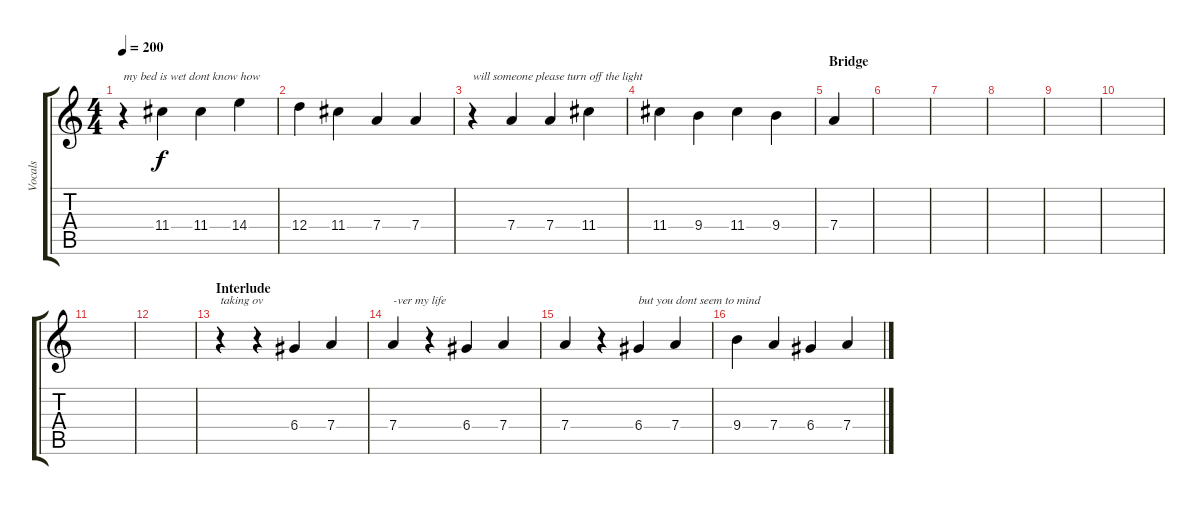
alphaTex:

\track ("Vocals" "Vocals") {instrument distortionguitar}
\staff {score tabs}
\tuning (E4 B3 G3 D3 A2 E2) {hide}
\ts (4 4)
\tempo 200
\clef g2
\ks c
r.4{txt "my bed is wet dont know how" dy f} 11.4.4 11.4.4 14.4.4 |
12.4.4 11.4.4 7.4.4 7.4.4 |
r.4{txt "will someone please turn off the light"} 7.4.4 7.4.4 11.4.4 |
11.4.4 9.4.4 11.4.4 9.4.4 |
\section ("" "Bridge")
7.4.4 |
|
|
|
|
|
|
|
\section ("" "Interlude")
r.4{txt "taking ov"} r.4 6.4.4 7.4.4 |
7.4.4{txt "-ver my life"} r.4 6.4.4 7.4.4 |
7.4.4 r.4 6.4.4{txt "but you dont seem to mind"} 7.4.4 |
9.4.4 7.4.4 6.4.4 7.4.4
